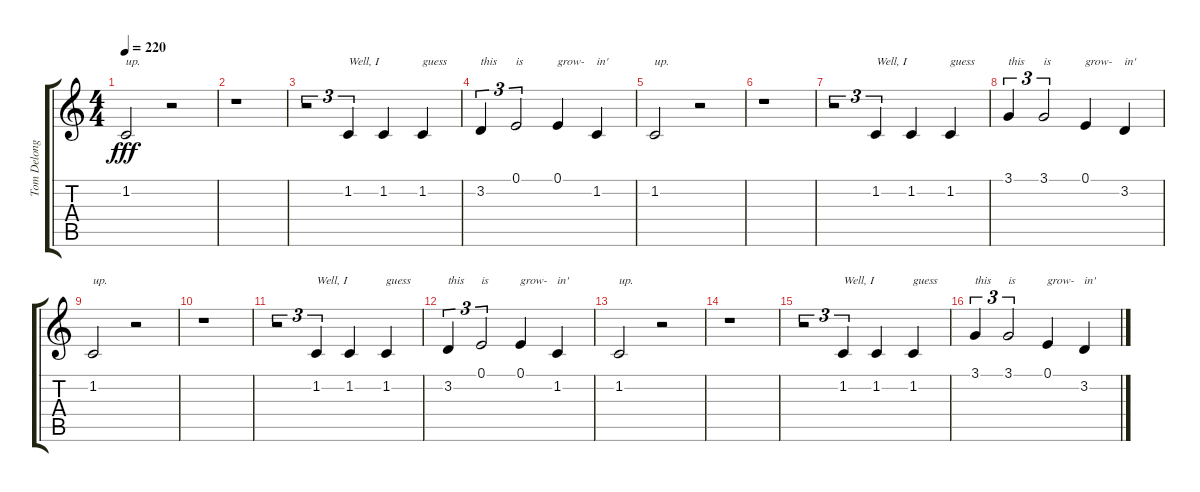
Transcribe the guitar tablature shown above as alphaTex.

\track ("Tom Delonge (Vocals)" "Tom Delong") {instrument tenorsax}
\staff {score tabs}
\tuning (E4 B3 G3 D3 A2 E2) {hide}
\ts (4 4)
\tempo 220
\clef g2
\ks c
1.2.2{txt "up." dy fff} r.2 |
r.1 |
r.2{tu (3 2)} 1.2.4{tu (3 2) txt "Well, I"} 1.2.4 1.2.4{txt "guess"} |
3.2.4{tu (3 2) txt "this"} 0.1.2{tu (3 2) txt "is"} 0.1.4{txt "grow-"} 1.2.4{txt "in'"} |
1.2.2{txt "up."} r.2 |
r.1 |
r.2{tu (3 2)} 1.2.4{tu (3 2) txt "Well, I"} 1.2.4 1.2.4{txt "guess"} |
3.1.4{tu (3 2) txt "this"} 3.1.2{tu (3 2) txt "is"} 0.1.4{txt "grow-"} 3.2.4{txt "in'"} |
1.2.2{txt "up."} r.2 |
r.1 |
r.2{tu (3 2)} 1.2.4{tu (3 2) txt "Well, I"} 1.2.4 1.2.4{txt "guess"} |
3.2.4{tu (3 2) txt "this"} 0.1.2{tu (3 2) txt "is"} 0.1.4{txt "grow-"} 1.2.4{txt "in'"} |
1.2.2{txt "up."} r.2 |
r.1 |
r.2{tu (3 2)} 1.2.4{tu (3 2) txt "Well, I"} 1.2.4 1.2.4{txt "guess"} |
3.1.4{tu (3 2) txt "this"} 3.1.2{tu (3 2) txt "is"} 0.1.4{txt "grow-"} 3.2.4{txt "in'"}
